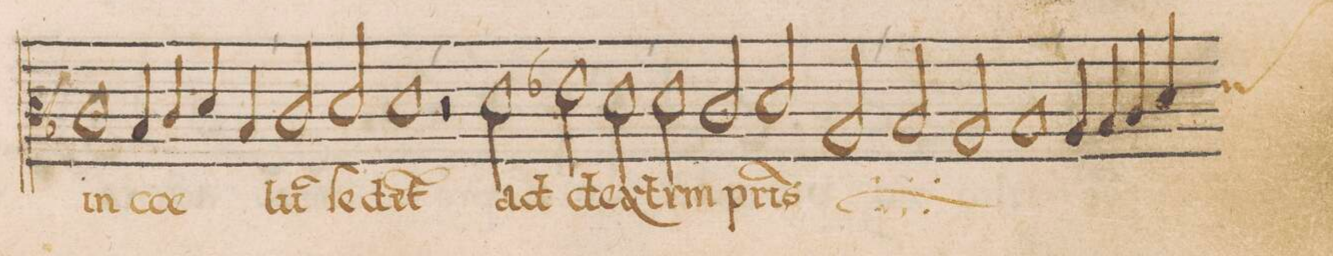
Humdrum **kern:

**kern	**text
*I"TENOR	*
*clefC3	*
*k[b-]	*
*met(C|)	*
*M2/1	*
1c\	in
4B-/	coe-
4c/	.
4d/	.
4B-/	.
=101	=101
2c/	-lu(m)
2d/	ſe-
1d\	-det
=102	=102
2r	.
2d\	ad
2e-X\	dex-
2d\	-t(e)-
=103	=103
2d\	-r(a)m
2c/	p(at)-
2d/	-ris
*	*ij
2A/	ad
=104	=104
2B-/	dex-
2A/	-t(e)-
1B-/	-r(a)m
=105	=105
4A/	Pa-
4B-/	.
4c/	.
*custos:e	*
4d/	.
*-	*-
